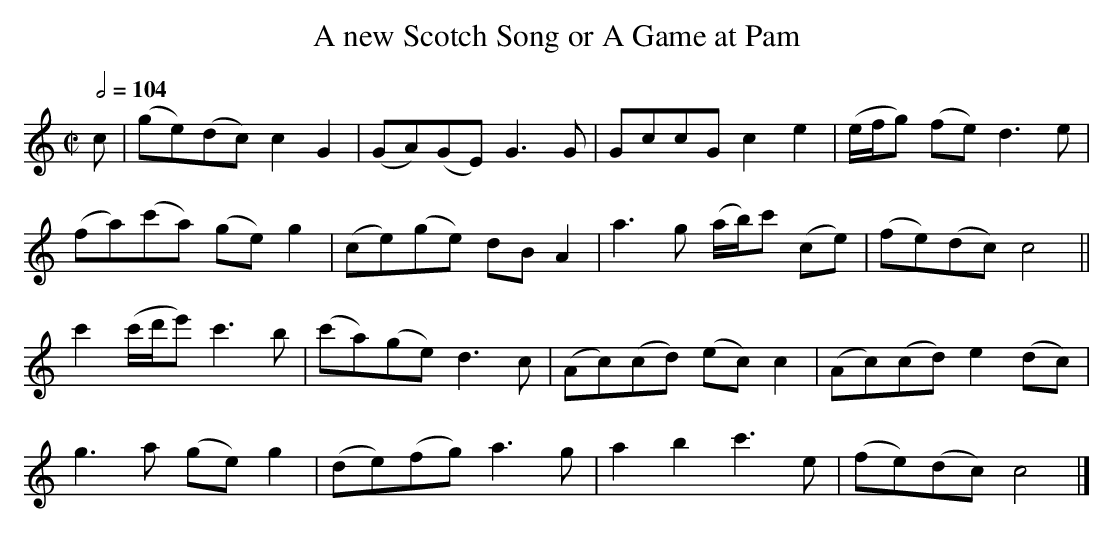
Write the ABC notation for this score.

X:1
T:A new Scotch Song or A Game at Pam
M:C|
L:1/8
Q:1/2=104
K:C
c|(ge)(dc)        c2  G2|(GA)(GE)  G3 G| GccG     c2       e2 |(e/f/g) (fe) d3   e |
  (fa)(c'a)      (ge) g2|(ce)(ge)  dBA2| a3 g    (a/b/)c' (ce)|(fe)(dc)     c4    ||
   c'2 (c'/d'/e') c'3  b|(c'a)(ge) d3 c|(Ac)(cd) (ec)      c2 |(Ac)(cd)     e2 (dc)|
   g3         a  (ge) g2|(de)(fg)  a3 g| a2  b2   c'3       e |(fe)(dc)     c4    |]
